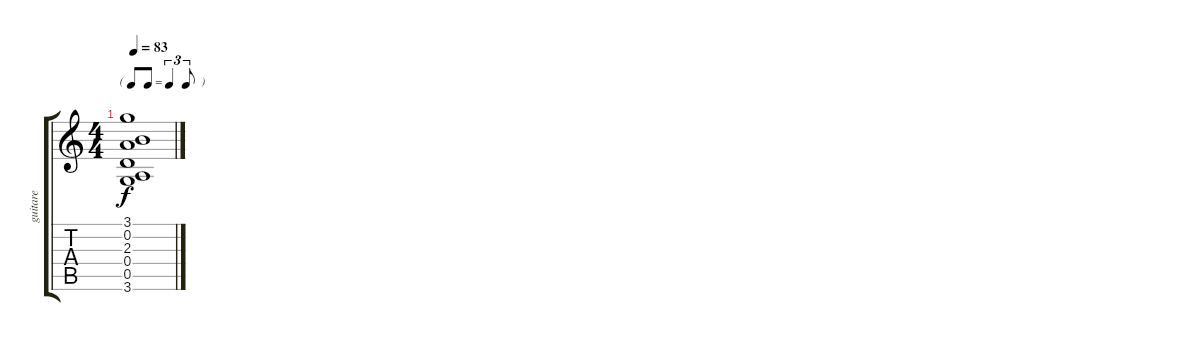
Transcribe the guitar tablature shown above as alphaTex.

\track ("guitare" "guitare") {instrument electricguitarjazz}
\staff {score tabs}
\tuning (E4 B3 G3 D3 A2 E2) {hide}
\ts (4 4)
\tf triplet8th
\tempo 83
\clef g2
\ks c
(3.1 0.2 2.3 0.4 0.5 3.6).1{dy f}
